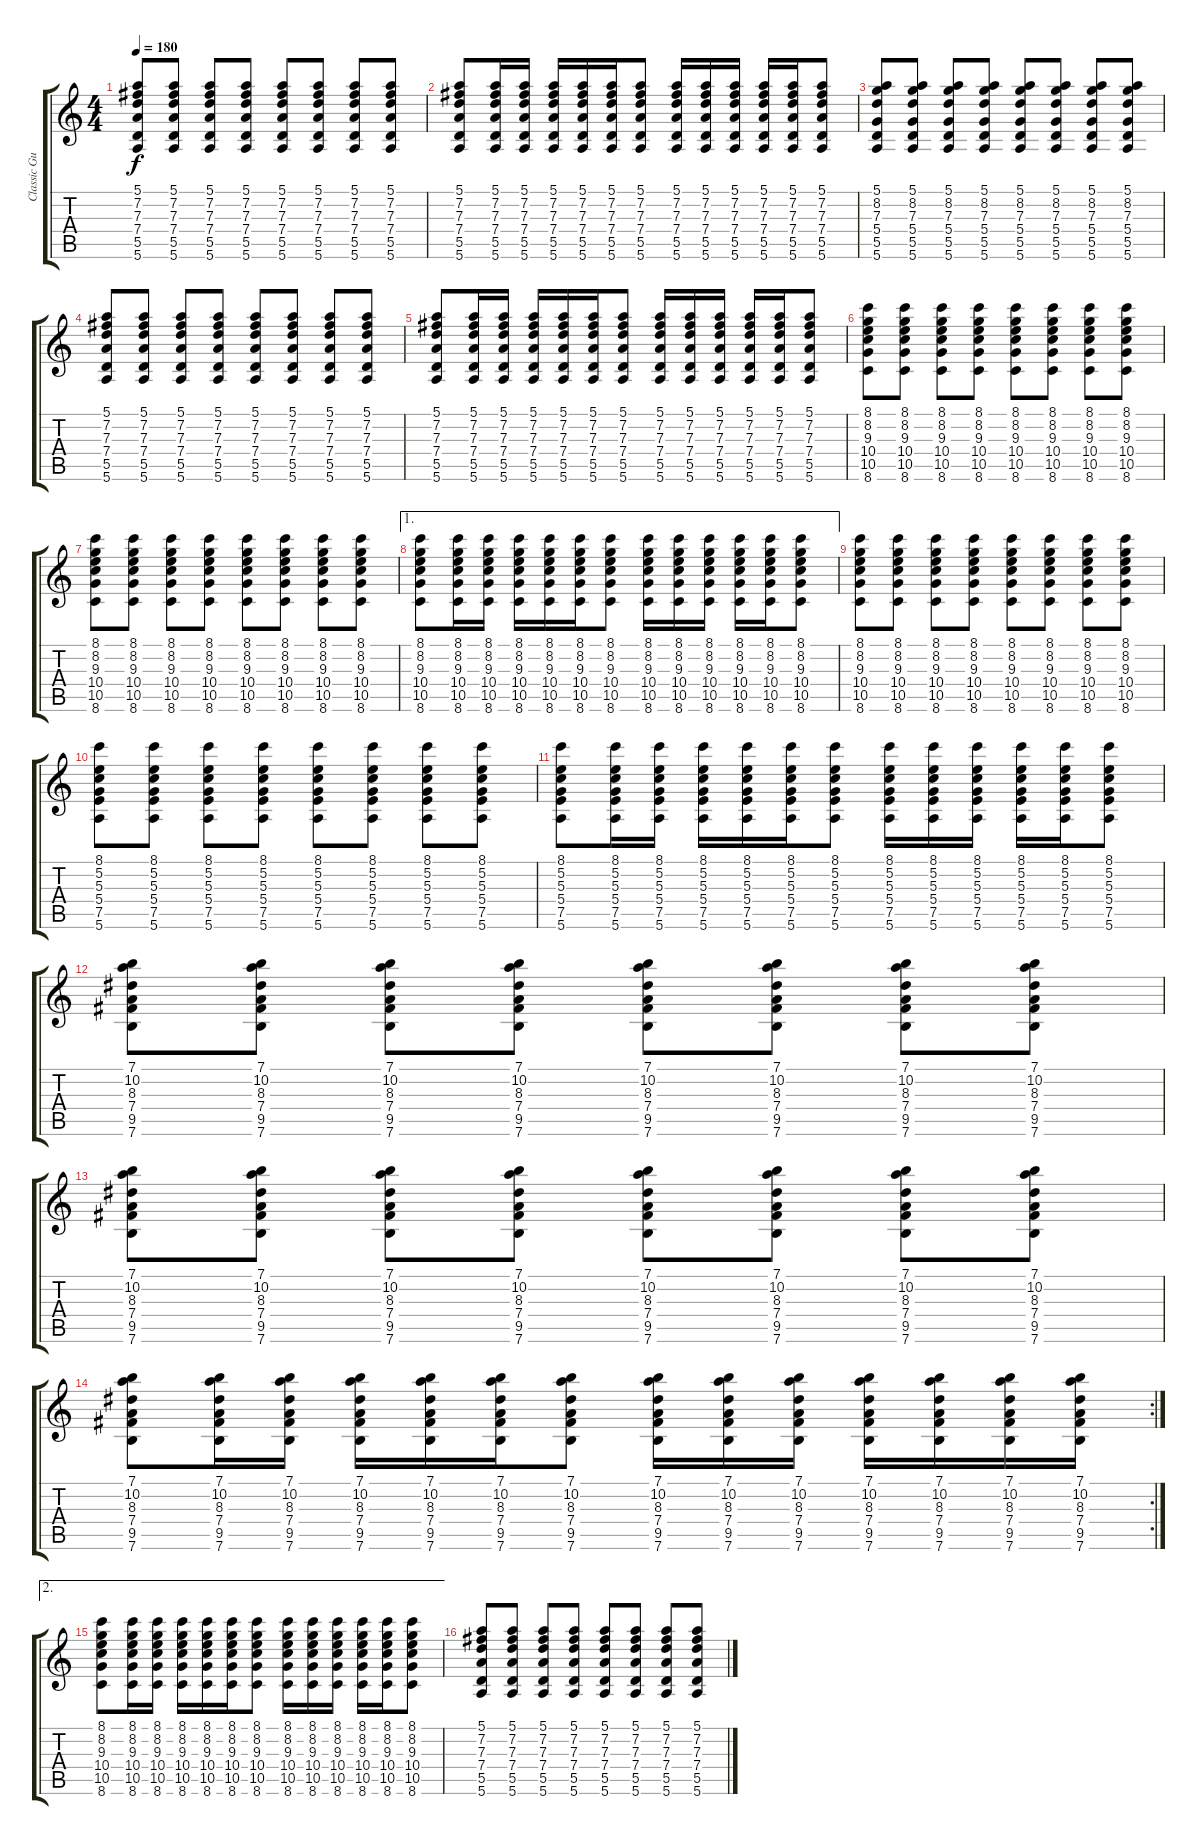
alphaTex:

\track ("Classic Guitar" "Classic Gu") {instrument acousticguitarnylon}
\staff {score tabs}
\tuning (E4 B3 G3 D3 A2 E2) {hide}
\ts (4 4)
\tempo 180
\clef g2
\ks c
(5.1 7.2 7.3 7.4 5.5 5.6).8{dy f} (5.1 7.2 7.3 7.4 5.5 5.6).8 (5.1 7.2 7.3 7.4 5.5 5.6).8 (5.1 7.2 7.3 7.4 5.5 5.6).8 (5.1 7.2 7.3 7.4 5.5 5.6).8 (5.1 7.2 7.3 7.4 5.5 5.6).8 (5.1 7.2 7.3 7.4 5.5 5.6).8 (5.1 7.2 7.3 7.4 5.5 5.6).8 |
(5.1 7.2 7.3 7.4 5.5 5.6).8 (5.1 7.2 7.3 7.4 5.5 5.6).16 (5.1 7.2 7.3 7.4 5.5 5.6).16 (5.1 7.2 7.3 7.4 5.5 5.6).16 (5.1 7.2 7.3 7.4 5.5 5.6).16 (5.1 7.2 7.3 7.4 5.5 5.6).16 (5.1 7.2 7.3 7.4 5.5 5.6).8 (5.1 7.2 7.3 7.4 5.5 5.6).16 (5.1 7.2 7.3 7.4 5.5 5.6).16 (5.1 7.2 7.3 7.4 5.5 5.6).16 (5.1 7.2 7.3 7.4 5.5 5.6).16 (5.1 7.2 7.3 7.4 5.5 5.6).16 (5.1 7.2 7.3 7.4 5.5 5.6).8 |
(5.1 8.2 7.3 5.4 5.5 5.6).8 (5.1 8.2 7.3 5.4 5.5 5.6).8 (5.1 8.2 7.3 5.4 5.5 5.6).8 (5.1 8.2 7.3 5.4 5.5 5.6).8 (5.1 8.2 7.3 5.4 5.5 5.6).8 (5.1 8.2 7.3 5.4 5.5 5.6).8 (5.1 8.2 7.3 5.4 5.5 5.6).8 (5.1 8.2 7.3 5.4 5.5 5.6).8 |
(5.1 7.2 7.3 7.4 5.5 5.6).8 (5.1 7.2 7.3 7.4 5.5 5.6).8 (5.1 7.2 7.3 7.4 5.5 5.6).8 (5.1 7.2 7.3 7.4 5.5 5.6).8 (5.1 7.2 7.3 7.4 5.5 5.6).8 (5.1 7.2 7.3 7.4 5.5 5.6).8 (5.1 7.2 7.3 7.4 5.5 5.6).8 (5.1 7.2 7.3 7.4 5.5 5.6).8 |
(5.1 7.2 7.3 7.4 5.5 5.6).8 (5.1 7.2 7.3 7.4 5.5 5.6).16 (5.1 7.2 7.3 7.4 5.5 5.6).16 (5.1 7.2 7.3 7.4 5.5 5.6).16 (5.1 7.2 7.3 7.4 5.5 5.6).16 (5.1 7.2 7.3 7.4 5.5 5.6).16 (5.1 7.2 7.3 7.4 5.5 5.6).8 (5.1 7.2 7.3 7.4 5.5 5.6).16 (5.1 7.2 7.3 7.4 5.5 5.6).16 (5.1 7.2 7.3 7.4 5.5 5.6).16 (5.1 7.2 7.3 7.4 5.5 5.6).16 (5.1 7.2 7.3 7.4 5.5 5.6).16 (5.1 7.2 7.3 7.4 5.5 5.6).8 |
(8.1 8.2 9.3 10.4 10.5 8.6).8 (8.1 8.2 9.3 10.4 10.5 8.6).8 (8.1 8.2 9.3 10.4 10.5 8.6).8 (8.1 8.2 9.3 10.4 10.5 8.6).8 (8.1 8.2 9.3 10.4 10.5 8.6).8 (8.1 8.2 9.3 10.4 10.5 8.6).8 (8.1 8.2 9.3 10.4 10.5 8.6).8 (8.1 8.2 9.3 10.4 10.5 8.6).8 |
(8.1 8.2 9.3 10.4 10.5 8.6).8 (8.1 8.2 9.3 10.4 10.5 8.6).8 (8.1 8.2 9.3 10.4 10.5 8.6).8 (8.1 8.2 9.3 10.4 10.5 8.6).8 (8.1 8.2 9.3 10.4 10.5 8.6).8 (8.1 8.2 9.3 10.4 10.5 8.6).8 (8.1 8.2 9.3 10.4 10.5 8.6).8 (8.1 8.2 9.3 10.4 10.5 8.6).8 |
\ae 1
(8.1 8.2 9.3 10.4 10.5 8.6).8 (8.1 8.2 9.3 10.4 10.5 8.6).16 (8.1 8.2 9.3 10.4 10.5 8.6).16 (8.1 8.2 9.3 10.4 10.5 8.6).16 (8.1 8.2 9.3 10.4 10.5 8.6).16 (8.1 8.2 9.3 10.4 10.5 8.6).16 (8.1 8.2 9.3 10.4 10.5 8.6).8 (8.1 8.2 9.3 10.4 10.5 8.6).16 (8.1 8.2 9.3 10.4 10.5 8.6).16 (8.1 8.2 9.3 10.4 10.5 8.6).16 (8.1 8.2 9.3 10.4 10.5 8.6).16 (8.1 8.2 9.3 10.4 10.5 8.6).16 (8.1 8.2 9.3 10.4 10.5 8.6).8 |
(8.1 8.2 9.3 10.4 10.5 8.6).8 (8.1 8.2 9.3 10.4 10.5 8.6).8 (8.1 8.2 9.3 10.4 10.5 8.6).8 (8.1 8.2 9.3 10.4 10.5 8.6).8 (8.1 8.2 9.3 10.4 10.5 8.6).8 (8.1 8.2 9.3 10.4 10.5 8.6).8 (8.1 8.2 9.3 10.4 10.5 8.6).8 (8.1 8.2 9.3 10.4 10.5 8.6).8 |
(8.1 5.2 5.3 5.4 7.5 5.6).8 (8.1 5.2 5.3 5.4 7.5 5.6).8 (8.1 5.2 5.3 5.4 7.5 5.6).8 (8.1 5.2 5.3 5.4 7.5 5.6).8 (8.1 5.2 5.3 5.4 7.5 5.6).8 (8.1 5.2 5.3 5.4 7.5 5.6).8 (8.1 5.2 5.3 5.4 7.5 5.6).8 (8.1 5.2 5.3 5.4 7.5 5.6).8 |
(8.1 5.2 5.3 5.4 7.5 5.6).8 (8.1 5.2 5.3 5.4 7.5 5.6).16 (8.1 5.2 5.3 5.4 7.5 5.6).16 (8.1 5.2 5.3 5.4 7.5 5.6).16 (8.1 5.2 5.3 5.4 7.5 5.6).16 (8.1 5.2 5.3 5.4 7.5 5.6).16 (8.1 5.2 5.3 5.4 7.5 5.6).8 (8.1 5.2 5.3 5.4 7.5 5.6).16 (8.1 5.2 5.3 5.4 7.5 5.6).16 (8.1 5.2 5.3 5.4 7.5 5.6).16 (8.1 5.2 5.3 5.4 7.5 5.6).16 (8.1 5.2 5.3 5.4 7.5 5.6).16 (8.1 5.2 5.3 5.4 7.5 5.6).8 |
(7.1 10.2 8.3 7.4 9.5 7.6).8 (7.1 10.2 8.3 7.4 9.5 7.6).8 (7.1 10.2 8.3 7.4 9.5 7.6).8 (7.1 10.2 8.3 7.4 9.5 7.6).8 (7.1 10.2 8.3 7.4 9.5 7.6).8 (7.1 10.2 8.3 7.4 9.5 7.6).8 (7.1 10.2 8.3 7.4 9.5 7.6).8 (7.1 10.2 8.3 7.4 9.5 7.6).8 |
(7.1 10.2 8.3 7.4 9.5 7.6).8 (7.1 10.2 8.3 7.4 9.5 7.6).8 (7.1 10.2 8.3 7.4 9.5 7.6).8 (7.1 10.2 8.3 7.4 9.5 7.6).8 (7.1 10.2 8.3 7.4 9.5 7.6).8 (7.1 10.2 8.3 7.4 9.5 7.6).8 (7.1 10.2 8.3 7.4 9.5 7.6).8 (7.1 10.2 8.3 7.4 9.5 7.6).8 |
\rc 2
(7.1 10.2 8.3 7.4 9.5 7.6).8 (7.1 10.2 8.3 7.4 9.5 7.6).16 (7.1 10.2 8.3 7.4 9.5 7.6).16 (7.1 10.2 8.3 7.4 9.5 7.6).16 (7.1 10.2 8.3 7.4 9.5 7.6).16 (7.1 10.2 8.3 7.4 9.5 7.6).16 (7.1 10.2 8.3 7.4 9.5 7.6).8 (7.1 10.2 8.3 7.4 9.5 7.6).16 (7.1 10.2 8.3 7.4 9.5 7.6).16 (7.1 10.2 8.3 7.4 9.5 7.6).16 (7.1 10.2 8.3 7.4 9.5 7.6).16 (7.1 10.2 8.3 7.4 9.5 7.6).16 (7.1 10.2 8.3 7.4 9.5 7.6).16 (7.1 10.2 8.3 7.4 9.5 7.6).16 |
\ae 2
(8.1 8.2 9.3 10.4 10.5 8.6).8 (8.1 8.2 9.3 10.4 10.5 8.6).16 (8.1 8.2 9.3 10.4 10.5 8.6).16 (8.1 8.2 9.3 10.4 10.5 8.6).16 (8.1 8.2 9.3 10.4 10.5 8.6).16 (8.1 8.2 9.3 10.4 10.5 8.6).16 (8.1 8.2 9.3 10.4 10.5 8.6).8 (8.1 8.2 9.3 10.4 10.5 8.6).16 (8.1 8.2 9.3 10.4 10.5 8.6).16 (8.1 8.2 9.3 10.4 10.5 8.6).16 (8.1 8.2 9.3 10.4 10.5 8.6).16 (8.1 8.2 9.3 10.4 10.5 8.6).16 (8.1 8.2 9.3 10.4 10.5 8.6).8 |
(5.1 7.2 7.3 7.4 5.5 5.6).8 (5.1 7.2 7.3 7.4 5.5 5.6).8 (5.1 7.2 7.3 7.4 5.5 5.6).8 (5.1 7.2 7.3 7.4 5.5 5.6).8 (5.1 7.2 7.3 7.4 5.5 5.6).8 (5.1 7.2 7.3 7.4 5.5 5.6).8 (5.1 7.2 7.3 7.4 5.5 5.6).8 (5.1 7.2 7.3 7.4 5.5 5.6).8
